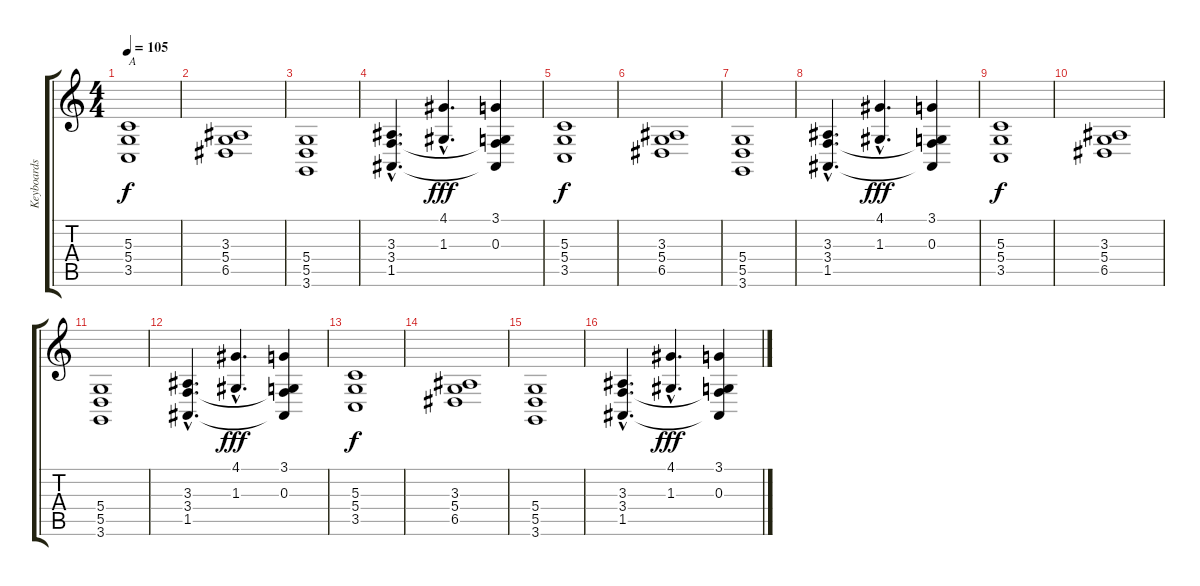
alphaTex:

\track ("Keyboards 4" "Keyboards ") {instrument synthstrings1}
\staff {score tabs}
\tuning (E4 B3 G3 D3 A2 E2) {hide}
\ts (4 4)
\tempo 105
\clef g2
\ks c
(5.3 5.4 3.5).1{txt "A" dy f volume 16 balance 8 instrument synthstrings1} |
(3.3 5.4 6.5).1 |
(5.4 5.5 3.6).1 |
(3.3{hac} 3.4{hac} 1.5{hac}).4{d} (4.1{hac} 1.3{hac}).4{d dy fff} (3.1 0.3 3.4{t} 1.5{t}).4 |
(5.3 5.4 3.5).1{dy f volume 16 balance 8 instrument synthstrings1} |
(3.3 5.4 6.5).1 |
(5.4 5.5 3.6).1 |
(3.3{hac} 3.4{hac} 1.5{hac}).4{d} (4.1{hac} 1.3{hac}).4{d dy fff} (3.1 0.3 3.4{t} 1.5{t}).4 |
(5.3 5.4 3.5).1{dy f volume 16 balance 8 instrument synthstrings1} |
(3.3 5.4 6.5).1 |
(5.4 5.5 3.6).1 |
(3.3{hac} 3.4{hac} 1.5{hac}).4{d} (4.1{hac} 1.3{hac}).4{d dy fff} (3.1 0.3 3.4{t} 1.5{t}).4 |
(5.3 5.4 3.5).1{dy f volume 16 balance 8 instrument synthstrings1} |
(3.3 5.4 6.5).1 |
(5.4 5.5 3.6).1 |
(3.3{hac} 3.4{hac} 1.5{hac}).4{d} (4.1{hac} 1.3{hac}).4{d dy fff} (3.1 0.3 3.4{t} 1.5{t}).4
